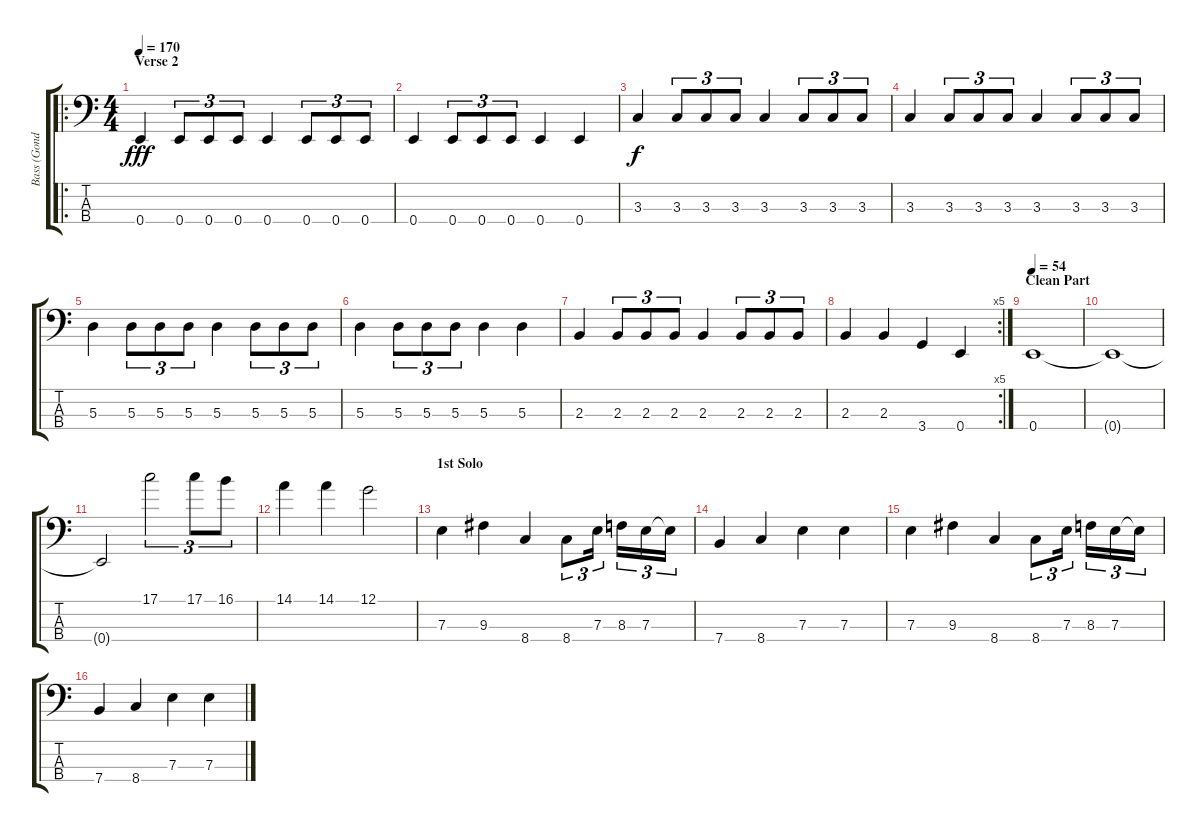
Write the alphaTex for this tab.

\track ("Bass (Gonde)" "Bass (Gond") {instrument electricbasspick}
\staff {score tabs}
\tuning (G2 D2 A1 E1) {hide}
\ro
\ts (4 4)
\section ("" "Verse 2")
\tempo 170
\clef f4
\ks c
0.4.4{dy fff} 0.4.8{tu (3 2)} 0.4.8{tu (3 2)} 0.4.8{tu (3 2)} 0.4.4 0.4.8{tu (3 2)} 0.4.8{tu (3 2)} 0.4.8{tu (3 2)} |
0.4.4 0.4.8{tu (3 2)} 0.4.8{tu (3 2)} 0.4.8{tu (3 2)} 0.4.4 0.4.4 |
3.3.4{dy f} 3.3.8{tu (3 2)} 3.3.8{tu (3 2)} 3.3.8{tu (3 2)} 3.3.4 3.3.8{tu (3 2)} 3.3.8{tu (3 2)} 3.3.8{tu (3 2)} |
3.3.4 3.3.8{tu (3 2)} 3.3.8{tu (3 2)} 3.3.8{tu (3 2)} 3.3.4 3.3.8{tu (3 2)} 3.3.8{tu (3 2)} 3.3.8{tu (3 2)} |
5.3.4 5.3.8{tu (3 2)} 5.3.8{tu (3 2)} 5.3.8{tu (3 2)} 5.3.4 5.3.8{tu (3 2)} 5.3.8{tu (3 2)} 5.3.8{tu (3 2)} |
5.3.4 5.3.8{tu (3 2)} 5.3.8{tu (3 2)} 5.3.8{tu (3 2)} 5.3.4 5.3.4 |
2.3.4 2.3.8{tu (3 2)} 2.3.8{tu (3 2)} 2.3.8{tu (3 2)} 2.3.4 2.3.8{tu (3 2)} 2.3.8{tu (3 2)} 2.3.8{tu (3 2)} |
\rc 5
2.3.4 2.3.4 3.4.4 0.4.4 |
\section ("" "Clean Part")
\tempo 54
0.4.1 |
0.4{t}.1 |
0.4{t}.2 17.1.2{tu (3 2)} 17.1.8{tu (3 2)} 16.1.8{tu (3 2)} |
14.1.4 14.1.4 12.1.2 |
\section ("" "1st Solo")
7.3.4 9.3.4 8.4.4 8.4.8{tu (3 2)} 7.3.16{tu (3 2)} 8.3.16{tu (3 2)} 7.3.16{tu (3 2)} 7.3{t}.16{tu (3 2)} |
7.4.4 8.4.4 7.3.4 7.3.4 |
7.3.4 9.3.4 8.4.4 8.4.8{tu (3 2)} 7.3.16{tu (3 2)} 8.3.16{tu (3 2)} 7.3.16{tu (3 2)} 7.3{t}.16{tu (3 2)} |
7.4.4 8.4.4 7.3.4 7.3.4
